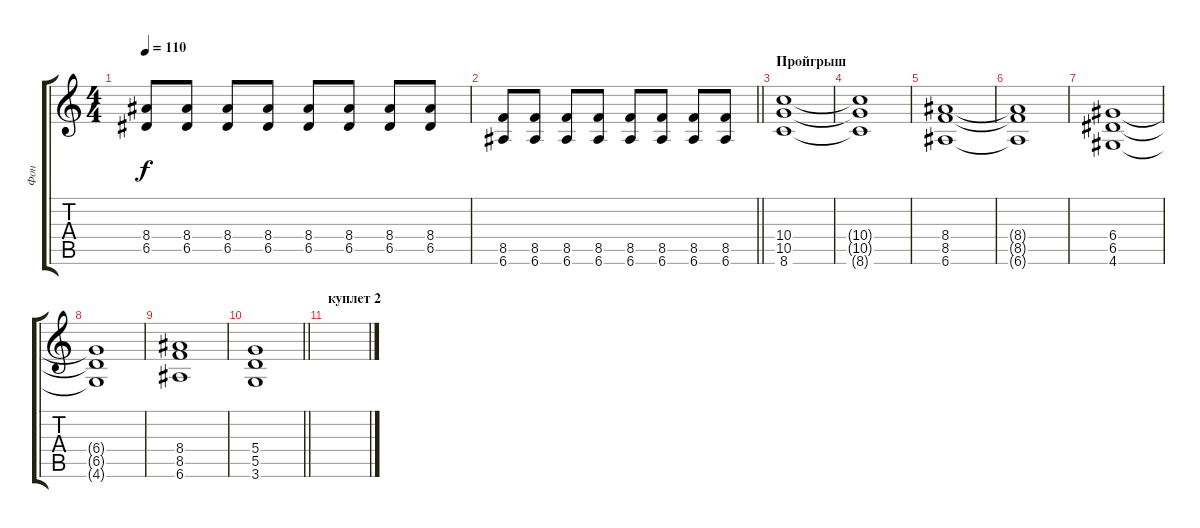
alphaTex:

\track ("Фон" "Фон") {instrument distortionguitar}
\staff {score tabs}
\tuning (E4 B3 G3 D3 A2 E2) {hide}
\ts (4 4)
\tempo 110
\clef g2
\ks c
(8.4 6.5).8{dy f} (8.4 6.5).8 (8.4 6.5).8 (8.4 6.5).8 (8.4 6.5).8 (8.4 6.5).8 (8.4 6.5).8 (8.4 6.5).8 |
\barLineRight lightlight
(8.5 6.6).8 (8.5 6.6).8 (8.5 6.6).8 (8.5 6.6).8 (8.5 6.6).8 (8.5 6.6).8 (8.5 6.6).8 (8.5 6.6).8 |
\section ("" "Пройгрыш")
(10.4 10.5 8.6).1 |
(10.4{t} 10.5{t} 8.6{t}).1 |
(8.4 8.5 6.6).1 |
(8.4{t} 8.5{t} 6.6{t}).1 |
(6.4 6.5 4.6).1 |
(6.4{t} 6.5{t} 4.6{t}).1 |
(8.4 8.5 6.6).1 |
\barLineRight lightlight
(5.4 5.5 3.6).1 |
\section ("" "куплет 2")
